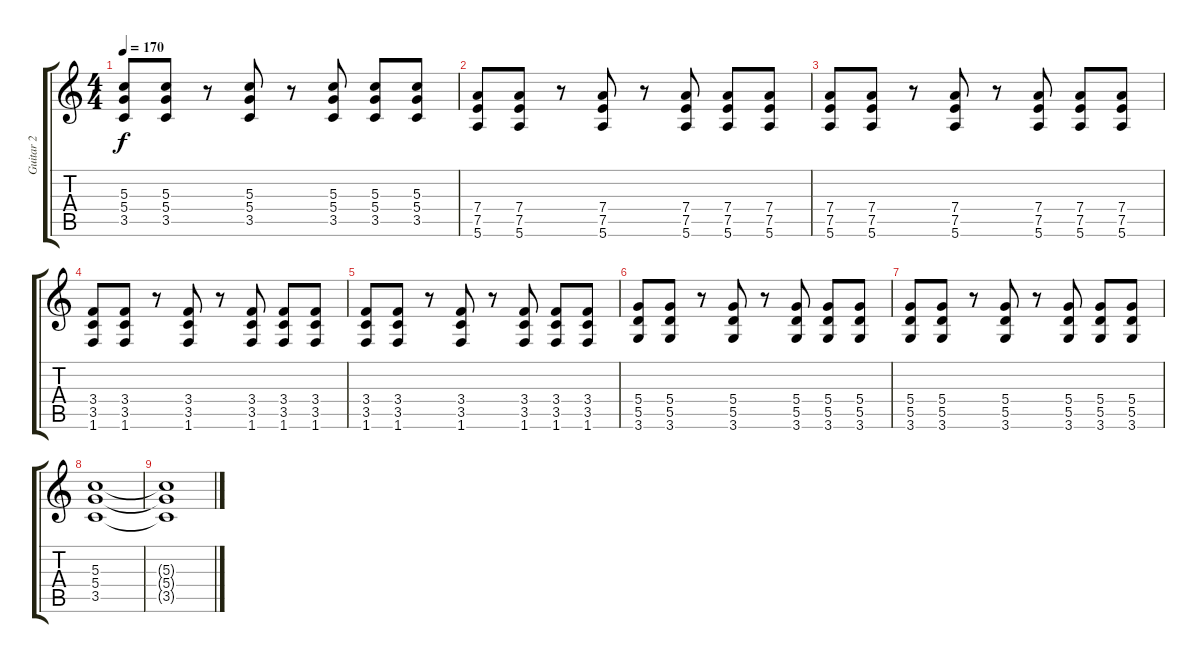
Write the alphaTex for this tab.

\track ("Guitar 2" "Guitar 2") {instrument distortionguitar}
\staff {score tabs}
\tuning (E4 B3 G3 D3 A2 E2) {hide}
\ts (4 4)
\tempo 170
\clef g2
\ks c
(5.3 5.4 3.5).8{dy f} (5.3 5.4 3.5).8 r.8 (5.3 5.4 3.5).8 r.8 (5.3 5.4 3.5).8 (5.3 5.4 3.5).8 (5.3 5.4 3.5).8 |
(7.4 7.5 5.6).8 (7.4 7.5 5.6).8 r.8 (7.4 7.5 5.6).8 r.8 (7.4 7.5 5.6).8 (7.4 7.5 5.6).8 (7.4 7.5 5.6).8 |
(7.4 7.5 5.6).8 (7.4 7.5 5.6).8 r.8 (7.4 7.5 5.6).8 r.8 (7.4 7.5 5.6).8 (7.4 7.5 5.6).8 (7.4 7.5 5.6).8 |
(3.4 3.5 1.6).8 (3.4 3.5 1.6).8 r.8 (3.4 3.5 1.6).8 r.8 (3.4 3.5 1.6).8 (3.4 3.5 1.6).8 (3.4 3.5 1.6).8 |
(3.4 3.5 1.6).8 (3.4 3.5 1.6).8 r.8 (3.4 3.5 1.6).8 r.8 (3.4 3.5 1.6).8 (3.4 3.5 1.6).8 (3.4 3.5 1.6).8 |
(5.4 5.5 3.6).8 (5.4 5.5 3.6).8 r.8 (5.4 5.5 3.6).8 r.8 (5.4 5.5 3.6).8 (5.4 5.5 3.6).8 (5.4 5.5 3.6).8 |
(5.4 5.5 3.6).8 (5.4 5.5 3.6).8 r.8 (5.4 5.5 3.6).8 r.8 (5.4 5.5 3.6).8 (5.4 5.5 3.6).8 (5.4 5.5 3.6).8 |
(5.3 5.4 3.5).1{volume 0} |
(5.3{t} 5.4{t} 3.5{t}).1
